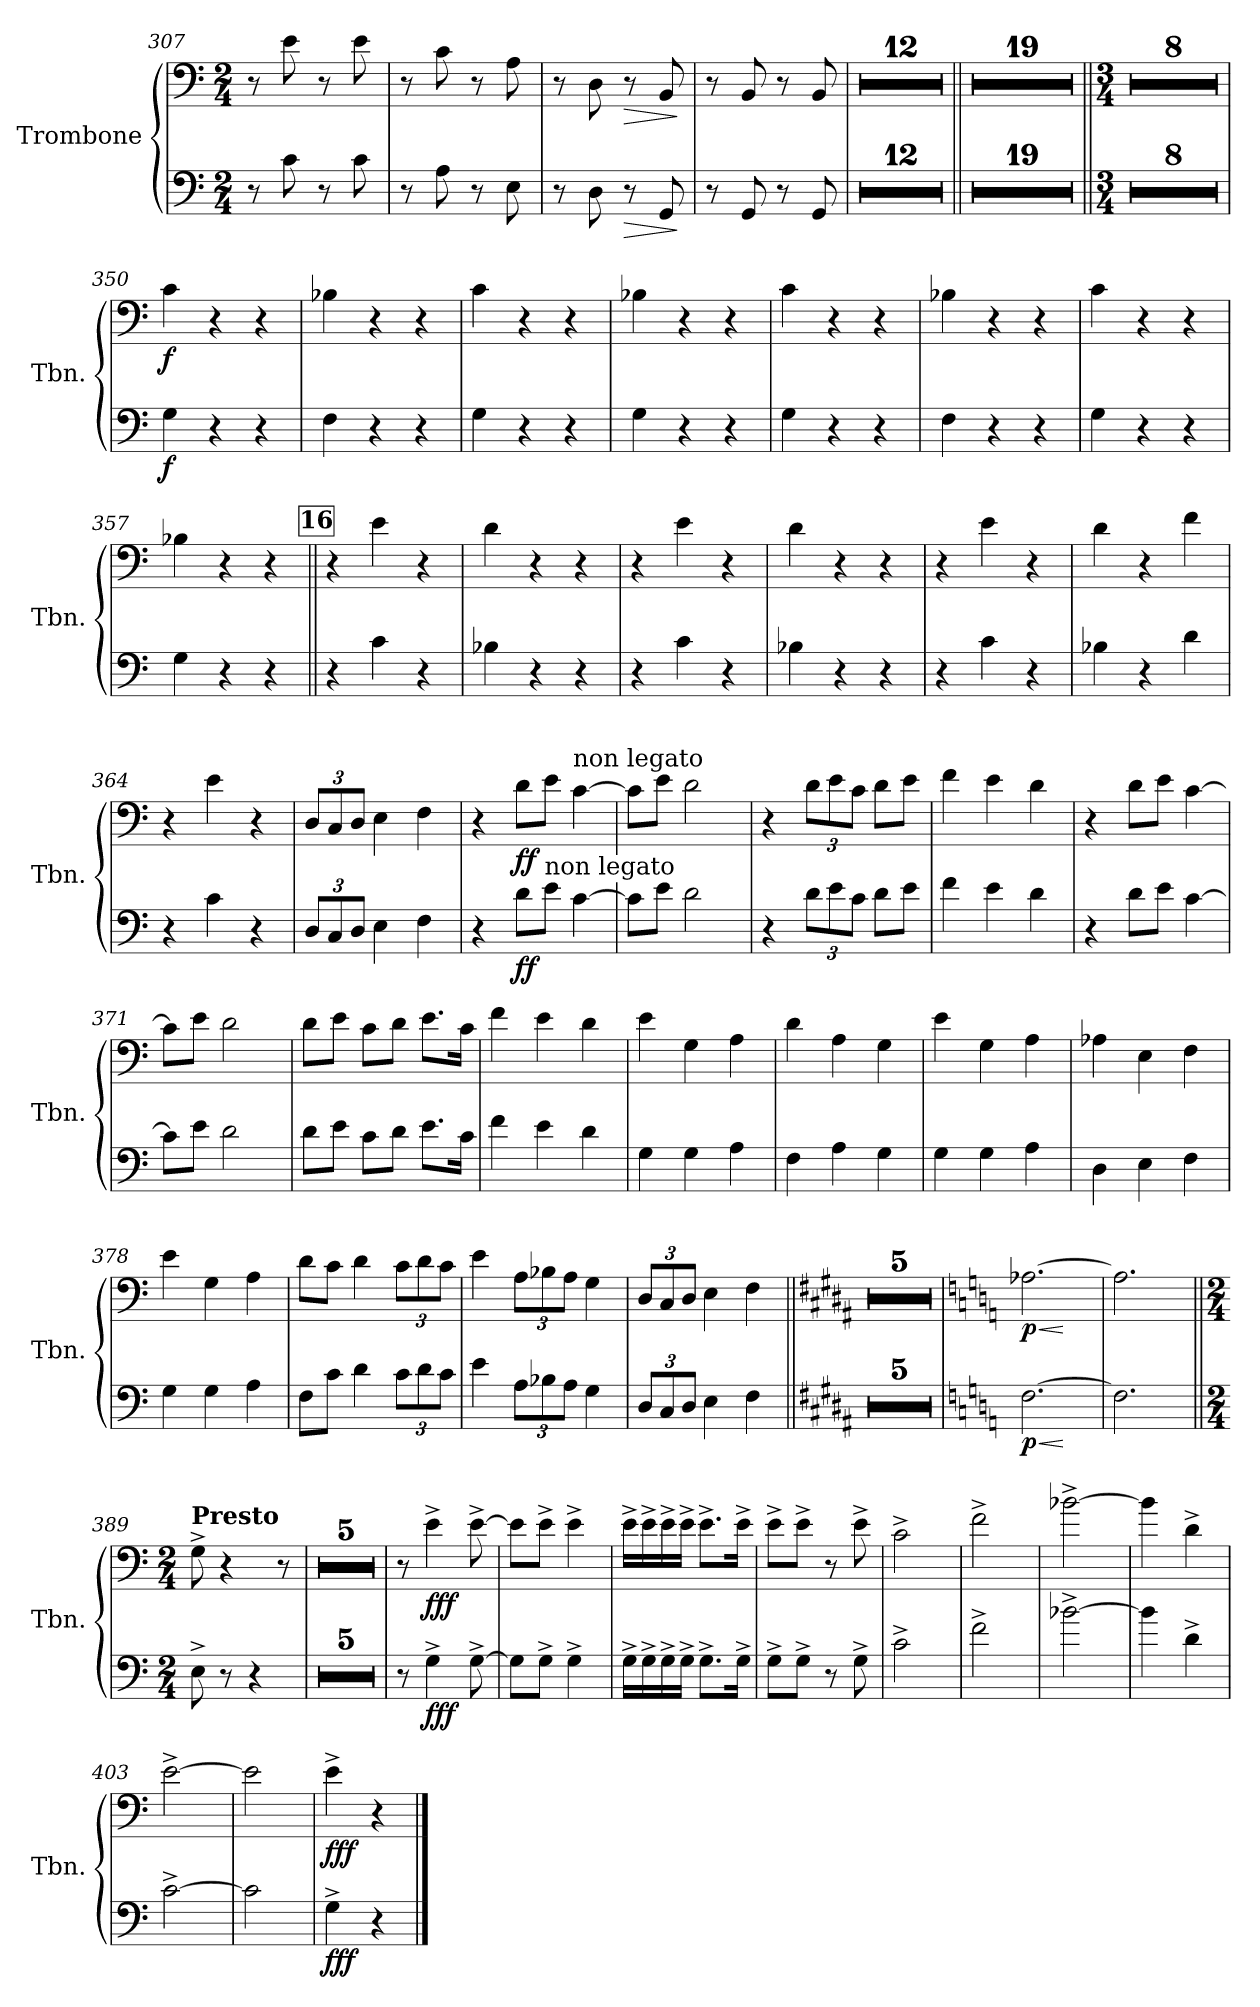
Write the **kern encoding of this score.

**kern	**dynam	**kern	**dynam
*part2	*part2	*part1	*part1
*staff2	*staff2	*staff1	*staff1
*I"Trombone	*	*I"Trombone	*
*I'Tbn.	*	*I'Tbn.	*
*clefF4	*	*clefF4	*
*k[]	*	*k[]	*
*M2/4	*	*M2/4	*
=307	=307	=307	=307
8r	.	8r	.
8c\	.	8e\	.
8r	.	8r	.
8c\	.	8e\	.
=308	=308	=308	=308
8r	.	8r	.
8A\	.	8c\	.
8r	.	8r	.
8E\	.	8A\	.
=309	=309	=309	=309
8r	.	8r	.
8D\	.	8D\	.
!	!LO:HP:b	!	!LO:HP:b
8r	>	8r	>
8GG/	.	8BB/	.
.	]	.	]
=310	=310	=310	=310
8r	.	8r	.
8GG/	.	8BB/	.
8r	.	8r	.
8GG/	.	8BB/	.
=311	=311	=311	=311
2r	.	2r	.
=312	=312	=312	=312
2r	.	2r	.
=313	=313	=313	=313
2r	.	2r	.
=314	=314	=314	=314
2r	.	2r	.
=315	=315	=315	=315
2r	.	2r	.
=316	=316	=316	=316
2r	.	2r	.
=317	=317	=317	=317
2r	.	2r	.
=318	=318	=318	=318
2r	.	2r	.
=319	=319	=319	=319
2r	.	2r	.
=320	=320	=320	=320
2r	.	2r	.
=321	=321	=321	=321
2r	.	2r	.
=322	=322	=322	=322
2r	.	2r	.
=323||	=323||	=323||	=323||
2r	.	2r	.
=324	=324	=324	=324
2r	.	2r	.
=325	=325	=325	=325
2r	.	2r	.
=326	=326	=326	=326
2r	.	2r	.
=327	=327	=327	=327
2r	.	2r	.
=328	=328	=328	=328
2r	.	2r	.
=329	=329	=329	=329
2r	.	2r	.
=330	=330	=330	=330
2r	.	2r	.
=331	=331	=331	=331
2r	.	2r	.
=332	=332	=332	=332
2r	.	2r	.
=333	=333	=333	=333
2r	.	2r	.
=334	=334	=334	=334
2r	.	2r	.
=335	=335	=335	=335
2r	.	2r	.
=336	=336	=336	=336
2r	.	2r	.
=337	=337	=337	=337
2r	.	2r	.
=338	=338	=338	=338
2r	.	2r	.
=339	=339	=339	=339
2r	.	2r	.
=340	=340	=340	=340
2r	.	2r	.
=341	=341	=341	=341
2r	.	2r	.
!!LO:PB:g=z
=342||	=342||	=342||	=342||
*M3/4	*	*M3/4	*
2.r	.	2.r	.
=343	=343	=343	=343
2.r	.	2.r	.
=344	=344	=344	=344
2.r	.	2.r	.
=345	=345	=345	=345
2.r	.	2.r	.
=346	=346	=346	=346
2.r	.	2.r	.
=347	=347	=347	=347
2.r	.	2.r	.
=348	=348	=348	=348
2.r	.	2.r	.
=349	=349	=349	=349
2.r	.	2.r	.
=350	=350	=350	=350
!	!LO:DY:b	!	!LO:DY:b
4G\	f	4c\	f
4r	.	4r	.
4r	.	4r	.
=351	=351	=351	=351
4F\	.	4B-X\	.
4r	.	4r	.
4r	.	4r	.
=352	=352	=352	=352
4G\	.	4c\	.
4r	.	4r	.
4r	.	4r	.
=353	=353	=353	=353
4G\	.	4B-X\	.
4r	.	4r	.
4r	.	4r	.
=354	=354	=354	=354
4G\	.	4c\	.
4r	.	4r	.
4r	.	4r	.
=355	=355	=355	=355
4F\	.	4B-X\	.
4r	.	4r	.
4r	.	4r	.
=356	=356	=356	=356
4G\	.	4c\	.
4r	.	4r	.
4r	.	4r	.
=357	=357	=357	=357
4G\	.	4B-X\	.
4r	.	4r	.
4r	.	4r	.
!!LO:REH:place=s1:a:B:fs=14:t=16
=358||	=358||	=358||	=358||
4r	.	4r	.
4c\	.	4e\	.
4r	.	4r	.
=359	=359	=359	=359
4B-X\	.	4d\	.
4r	.	4r	.
4r	.	4r	.
!!LO:LB:g=z
=360	=360	=360	=360
4r	.	4r	.
4c\	.	4e\	.
4r	.	4r	.
=361	=361	=361	=361
4B-X\	.	4d\	.
4r	.	4r	.
4r	.	4r	.
=362	=362	=362	=362
4r	.	4r	.
4c\	.	4e\	.
4r	.	4r	.
=363	=363	=363	=363
4B-X\	.	4d\	.
4r	.	4r	.
4d\	.	4f\	.
=364	=364	=364	=364
4r	.	4r	.
4c\	.	4e\	.
4r	.	4r	.
=365	=365	=365	=365
*Xbrackettup	*	*Xbrackettup	*
12D/L	.	12D/L	.
12C/	.	12C/	.
12D/J	.	12D/J	.
4E\	.	4E\	.
4F\	.	4F\	.
=366	=366	=366	=366
4r	.	4r	.
!	!LO:DY:b	!	!LO:DY:b
8d\L	ff	8d\L	ff
!LO:TX:a:t=non legato	!	!	!
8e\J	.	8e\J	.
!	!	!LO:TX:a:t=non legato	!
[4c\	.	[4c\	.
=367	=367	=367	=367
8c\L]	.	8c\L]	.
8e\J	.	8e\J	.
2d\	.	2d\	.
=368	=368	=368	=368
4r	.	4r	.
12d\L	.	12d\L	.
12e\	.	12e\	.
12c\J	.	12c\J	.
8d\L	.	8d\L	.
8e\J	.	8e\J	.
!!LO:LB:g=z
=369	=369	=369	=369
4f\	.	4f\	.
4e\	.	4e\	.
4d\	.	4d\	.
=370	=370	=370	=370
4r	.	4r	.
8d\L	.	8d\L	.
8e\J	.	8e\J	.
[4c\	.	[4c\	.
=371	=371	=371	=371
8c\L]	.	8c\L]	.
8e\J	.	8e\J	.
2d\	.	2d\	.
=372	=372	=372	=372
8d\L	.	8d\L	.
8e\J	.	8e\J	.
8c\L	.	8c\L	.
8d\J	.	8d\J	.
8.e\L	.	8.e\L	.
16c\Jk	.	16c\Jk	.
=373	=373	=373	=373
4f\	.	4f\	.
4e\	.	4e\	.
4d\	.	4d\	.
=374	=374	=374	=374
4G\	.	4e\	.
4G\	.	4G\	.
4A\	.	4A\	.
=375	=375	=375	=375
4F\	.	4d\	.
4A\	.	4A\	.
4G\	.	4G\	.
=376	=376	=376	=376
4G\	.	4e\	.
4G\	.	4G\	.
4A\	.	4A\	.
!!LO:LB:g=z
=377	=377	=377	=377
4D\	.	4A-X\	.
4E\	.	4E\	.
4F\	.	4F\	.
=378	=378	=378	=378
4G\	.	4e\	.
4G\	.	4G\	.
4A\	.	4A\	.
=379	=379	=379	=379
8F\L	.	8d\L	.
8c\J	.	8c\J	.
4d\	.	4d\	.
12c\L	.	12c\L	.
12d\	.	12d\	.
12c\J	.	12c\J	.
=380	=380	=380	=380
4e\	.	4e\	.
12A\L	.	12A\L	.
12B-X\	.	12B-X\	.
12A\J	.	12A\J	.
4G\	.	4G\	.
=381	=381	=381	=381
12D/L	.	12D/L	.
12C/	.	12C/	.
12D/J	.	12D/J	.
4E\	.	4E\	.
4F\	.	4F\	.
=382||	=382||	=382||	=382||
*k[f#c#g#d#a#]	*	*k[f#c#g#d#a#]	*
2.r	.	2.r	.
=383	=383	=383	=383
2.r	.	2.r	.
=384	=384	=384	=384
2.r	.	2.r	.
=385	=385	=385	=385
2.r	.	2.r	.
=386	=386	=386	=386
2.r	.	2.r	.
=387	=387	=387	=387
*k[]	*	*k[]	*
!	!LO:HP:b	!	!LO:HP:b
!	!LO:DY:n=1:b	!	!LO:DY:n=1:b
[2.F\	< p	[2.A-X\	< p
.	[	.	[
!!LO:LB:g=z
=388	=388	=388	=388
2.F\]	.	2.A-\]	.
=389||	=389||	=389||	=389||
*M2/4	*	*M2/4	*
!	!	!LO:TX:a:B:t=Presto	!
8E^\	.	8G^\	.
8r	.	4r	.
4r	.	.	.
.	.	8r	.
=390	=390	=390	=390
2r	.	2r	.
=391	=391	=391	=391
2r	.	2r	.
=392	=392	=392	=392
2r	.	2r	.
=393	=393	=393	=393
2r	.	2r	.
=394	=394	=394	=394
2r	.	2r	.
=395	=395	=395	=395
8r	.	8r	.
!	!LO:DY:b	!	!LO:DY:b
4G^\	fff	4e^\	fff
[8G^\	.	[8e^\	.
=396	=396	=396	=396
8G\L]	.	8e\L]	.
8G^\J	.	8e^\J	.
4G^\	.	4e^\	.
=397	=397	=397	=397
16G^\LL	.	16e^\LL	.
16G^\	.	16e^\	.
16G^\	.	16e^\	.
16G^\JJ	.	16e^\JJ	.
8.G^\L	.	8.e^\L	.
16G^\Jk	.	16e^\Jk	.
=398	=398	=398	=398
8G^\L	.	8e^\L	.
8G^\J	.	8e^\J	.
8r	.	8r	.
8G^\	.	8e^\	.
=399	=399	=399	=399
2c^\	.	2c^\	.
=400	=400	=400	=400
2f^\	.	2f^\	.
=401	=401	=401	=401
[2b-X^\	.	[2b-X^\	.
!!LO:PB:g=z
=402	=402	=402	=402
4b-\]	.	4b-\]	.
4d^\	.	4d^\	.
=403	=403	=403	=403
[2c^\	.	[2e^\	.
=404	=404	=404	=404
2c\]	.	2e\]	.
=405	=405	=405	=405
!	!LO:DY:b	!	!LO:DY:b
4G^\	fff	4e^\	fff
4r	.	4r	.
==	==	==	==
*-	*-	*-	*-
